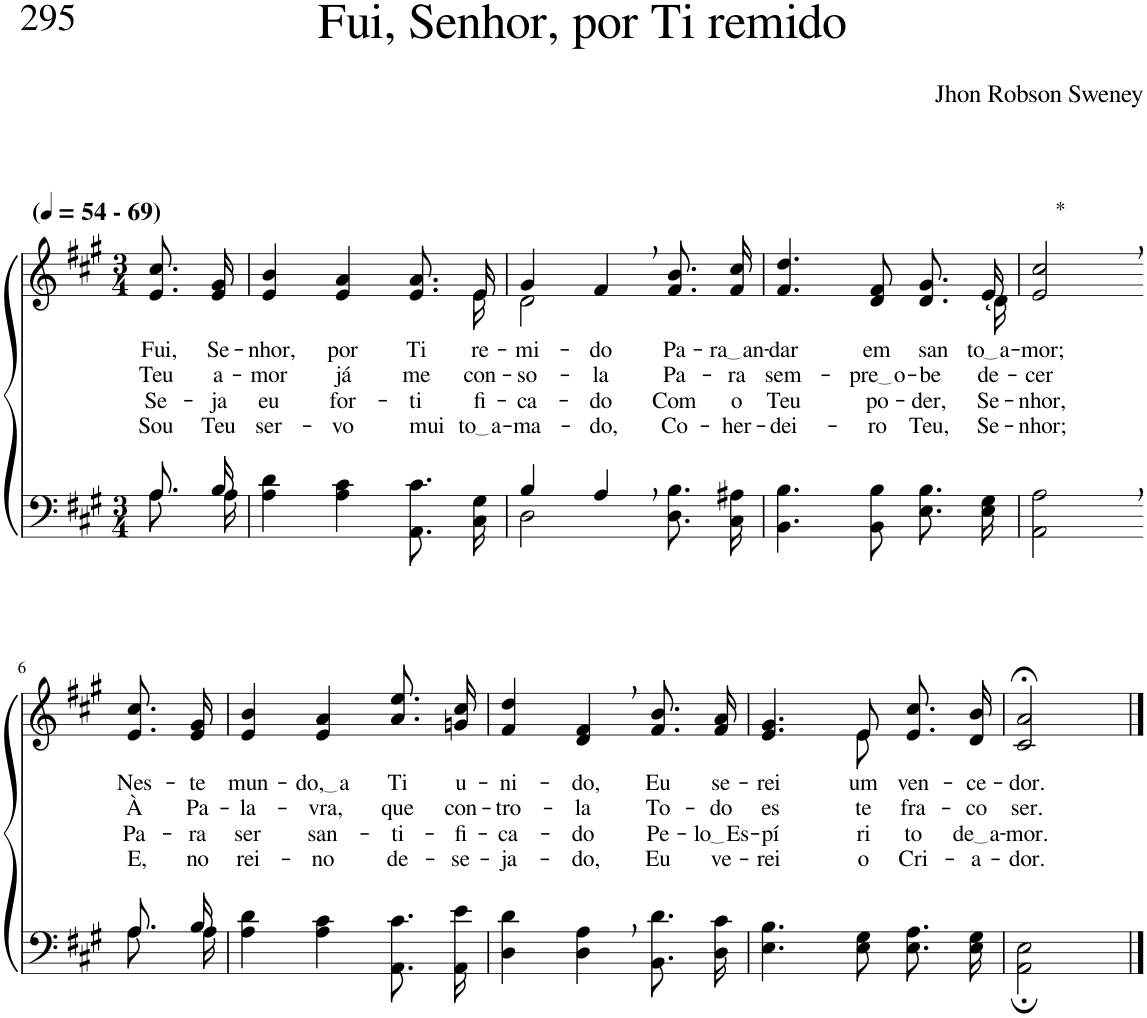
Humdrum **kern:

**kern	**kern	**text	**text	**text	**text
*part2	*part1	*part1	*part1	*part1	*part1
*staff2	*staff1	*staff1	*staff1	*staff1	*staff1
*I"Parte III e IV	*I"Parte I e II	*	*	*	*
*clefF4	*clefG2	*	*	*	*
*Trd1c2	*Trd1c2	*	*	*	*
*k[f#c#g#]	*k[f#c#g#]	*	*	*	*
*M3/4	*M3/4	*	*	*	*
*MM54	*MM54	*	*	*	*
=1	=1	=1	=1	=1	=1
*^	*	*	*	*	*
!	!	!LO:TX:a:B:t=(	!	!	!	!
!	!	!LO:TX:a:B:t=- 69)	!	!	!	!
!	!	!	!LO:LY:b	!LO:LY:b	!LO:LY:b	!LO:LY:b
8.A/L	8.A\L	8.e/ 8.cc#/L	Fui,	Teu	Se-	Sou
!	!	!	!LO:LY:b	!LO:LY:b	!LO:LY:b	!LO:LY:b
16B/Jk	16A\Jk	16e/ 16g#/Jk	Se-	a-	-ja	Teu
=2	=2	=2	=2	=2	=2	=2
!	!	!	!LO:LY:b	!LO:LY:b	!LO:LY:b	!LO:LY:b
*v	*v	*^	*	*	*	*
4A\ 4d\	4e/ 4b/	8.ryy	-nhor,	-mor	eu	ser-
!	!	!	!LO:LY:b	!LO:LY:b	!LO:LY:b	!LO:LY:b
*	*v	*v	*	*	*	*
4A\ 4c#\	4e/ 4a/	por	já	for-	-vo
!	!	!LO:LY:b	!LO:LY:b	!LO:LY:b	!LO:LY:b
8.AA\ 8.c#\L	8.e/ 8.a/L	Ti	me	-ti-	mui-
*	*^	*	*	*	*
!	!	!	!LO:LY:b	!LO:LY:b	!LO:LY:b	!LO:LY:b
16C#\ 16G#\Jk	16e/Jk	16e\	re-	con-	-fi-	to a
=3	=3	=3	=3	=3	=3	=3
*^	*	*	*	*	*	*
!	!	!	!	!LO:LY:b	!LO:LY:b	!LO:LY:b	!LO:LY:b
4B/	2D\	4g#/	2d\	-mi-	-so-	-ca-	-ma-
!	!	!	!	!LO:LY:b	!LO:LY:b	!LO:LY:b	!LO:LY:b
4A,/	.	4f#,/	.	-do	-la	-do	-do,
!	!	!	!	!LO:LY:b	!LO:LY:b	!LO:LY:b	!LO:LY:b
4ryy	8.D\ 8.B\L	8.f#/ 8.b/L	4ryy	Pa-	Pa-	Com	Co-
!	!	!	!	!LO:LY:b	!LO:LY:b	!LO:LY:b	!LO:LY:b
.	16C#\ 16A#X\Jk	16f#/ 16cc#/Jk	.	ra an	-ra	o	-her-
=4	=4	=4	=4	=4	=4	=4	=4
!	!	!	!	!LO:LY:b	!LO:LY:b	!LO:LY:b	!LO:LY:b
*v	*v	*	*	*	*	*	*
4.BB\ 4.B\	4.f#/ 4.dd/	8.ryy	-dar	sem-	Teu	-dei-
!	!	!	!LO:LY:b	!LO:LY:b	!LO:LY:b	!LO:LY:b
*	*v	*v	*	*	*	*
8BB\ 8B\	8d/ 8f#/	em	pre o	po-	-ro
!	!	!LO:LY:b	!LO:LY:b	!LO:LY:b	!LO:LY:b
8.E\ 8.B\L	8.d/ 8.g#/L	san-	-be-	-der,	Teu,
*	*^	*	*	*	*
!	!	!	!LO:LY:b	!LO:LY:b	!LO:LY:b	!LO:LY:b
16E\ 16G#\Jk	16e/Jk	16d\	to a	-de-	Se-	Se-
=5	=5	=5	=5	=5	=5	=5
!	!LO:TX:a:t=*	!	!	!	!	!
!	!	!	!LO:LY:b	!LO:LY:b	!LO:LY:b	!LO:LY:b
*	*v	*v	*	*	*	*
2AA\, 2A\,	2e/, 2cc#/,	-mor;	-cer	-nhor,	-nhor;
!!LO:LB:g=z
=6-	=6-	=6-	=6-	=6-	=6-
*^	*	*	*	*	*
!	!	!	!LO:LY:b	!LO:LY:b	!LO:LY:b	!LO:LY:b
8.A/L	8.A\L	8.e/ 8.cc#/L	Nes-	À	Pa-	E,
!	!	!	!LO:LY:b	!LO:LY:b	!LO:LY:b	!LO:LY:b
16B/Jk	16A\Jk	16e/ 16g#/Jk	-te	Pa-	-ra	no
=7	=7	=7	=7	=7	=7	=7
!	!	!	!LO:LY:b	!LO:LY:b	!LO:LY:b	!LO:LY:b
*v	*v	*	*	*	*	*
4A\ 4d\	4e/ 4b/	mun-	-la-	ser	rei-
!	!	!LO:LY:b	!LO:LY:b	!LO:LY:b	!LO:LY:b
4A\ 4c#\	4e/ 4a/	do, a	-vra,	san-	-no
!	!	!LO:LY:b	!LO:LY:b	!LO:LY:b	!LO:LY:b
8.AA\ 8.c#\L	8.a\ 8.ee\L	Ti	que	-ti-	de-
!	!	!LO:LY:b	!LO:LY:b	!LO:LY:b	!LO:LY:b
16AA\ 16e\Jk	16gn\ 16cc#\Jk	u-	con-	-fi-	-se-
=8	=8	=8	=8	=8	=8
!	!	!LO:LY:b	!LO:LY:b	!LO:LY:b	!LO:LY:b
4D\ 4d\	4f#/ 4dd/	-ni-	-tro-	-ca-	-ja-
!	!	!LO:LY:b	!LO:LY:b	!LO:LY:b	!LO:LY:b
4D\, 4A\,	4d/, 4f#/,	-do,	-la	-do	-do,
!	!	!LO:LY:b	!LO:LY:b	!LO:LY:b	!LO:LY:b
8.BB\ 8.d\L	8.f#/ 8.b/L	Eu	To-	Pe-	Eu
!	!	!LO:LY:b	!LO:LY:b	!LO:LY:b	!LO:LY:b
16D\ 16c#\Jk	16f#/ 16a/Jk	se-	-do	lo Es	ve-
=9	=9	=9	=9	=9	=9
!	!	!LO:LY:b	!LO:LY:b	!LO:LY:b	!LO:LY:b
*	*^	*	*	*	*
4.E\ 4.B\	4.e/ 4.g#/	4.ryy	-rei	es-	-pí-	-rei
!	!	!	!LO:LY:b	!LO:LY:b	!LO:LY:b	!LO:LY:b
8E\ 8G#\	8e/	8e\	um	-te	-ri-	o
!	!	!	!LO:LY:b	!LO:LY:b	!LO:LY:b	!LO:LY:b
8.E\ 8.A\L	8.e/ 8.cc#/L	4ryy	ven-	fra-	-to	Cri-
!	!	!	!LO:LY:b	!LO:LY:b	!LO:LY:b	!LO:LY:b
16E\ 16G#\Jk	16d/ 16b/Jk	.	-ce-	-co	de a	-a-
*	*v	*v	*	*	*	*
=10	=10	=10	=10	=10	=10
!	!	!LO:LY:b	!LO:LY:b	!LO:LY:b	!LO:LY:b
2AA\; 2E\;	2c#/;< 2a/;<	-dor.	ser.	-mor.	-dor.
==	==	==	==	==	==
*-	*-	*-	*-	*-	*-
